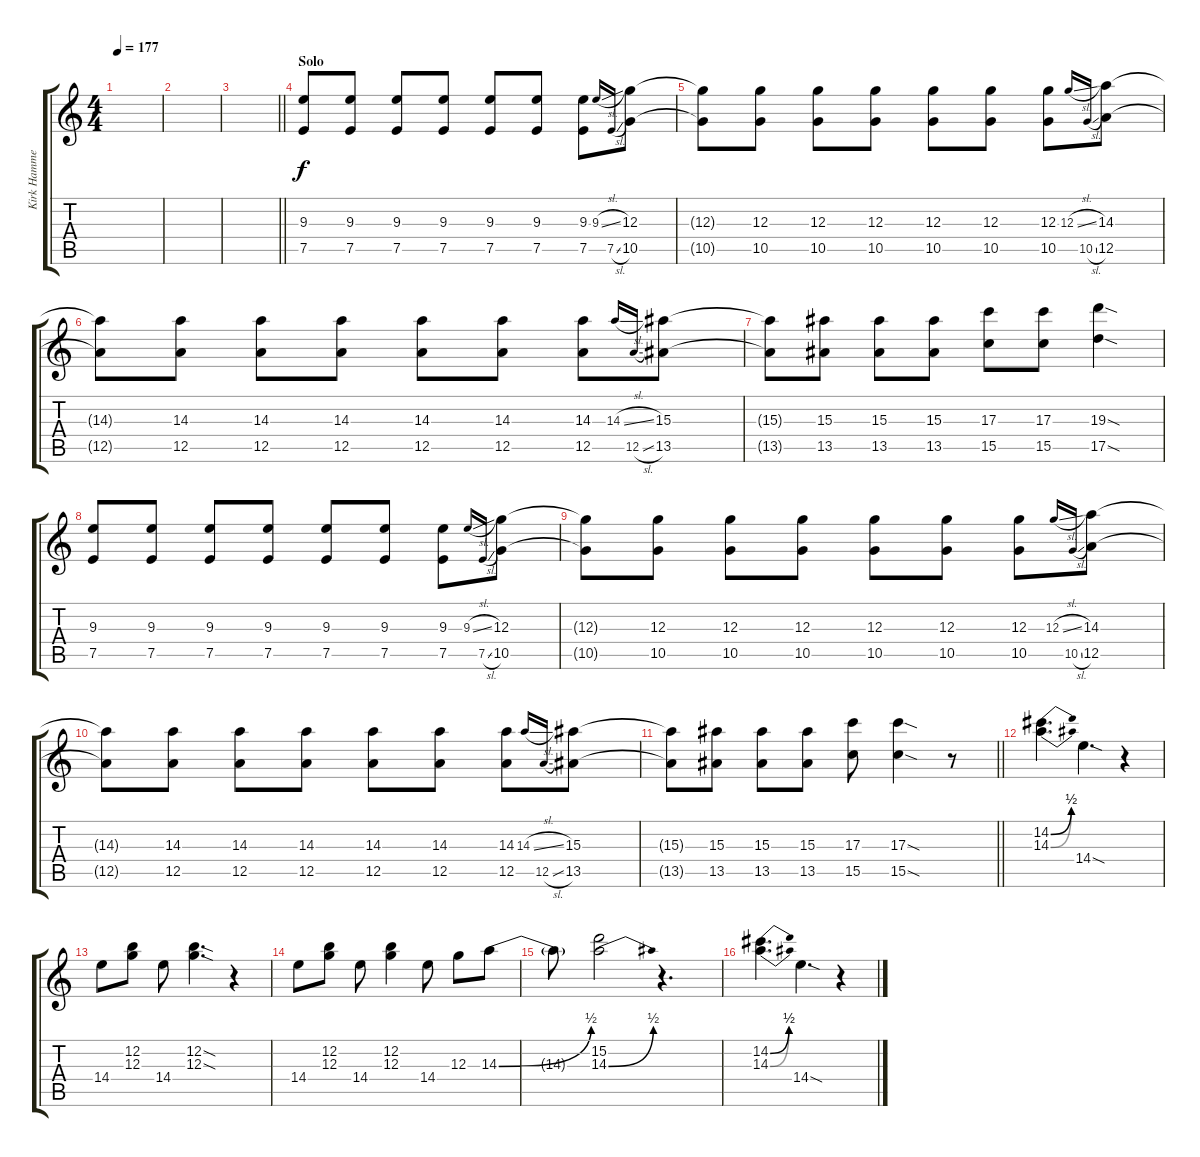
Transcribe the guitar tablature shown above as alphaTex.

\track ("Kirk Hammett Lead" "Kirk Hamme") {instrument overdrivenguitar}
\staff {score tabs}
\tuning (E4 B3 G3 D3 A2 E2) {hide}
\ts (4 4)
\tempo 177
\clef g2
\ks c
|
|
\barLineRight lightlight
|
\section ("" "Solo")
(9.3 7.5).8{volume 13} (9.3 7.5).8 (9.3 7.5).8 (9.3 7.5).8 (9.3 7.5).8 (9.3 7.5).8 (9.3 7.5).8 9.3{sl}.16{gr onbeat} 7.5{sl}.16{gr onbeat} (12.3 10.5).8 |
(12.3{t} 10.5{t}).8 (12.3 10.5).8 (12.3 10.5).8 (12.3 10.5).8 (12.3 10.5).8 (12.3 10.5).8 (12.3 10.5).8 12.3{sl}.16{gr onbeat} 10.5{sl}.16{gr onbeat} (14.3 12.5).8 |
(14.3{t} 12.5{t}).8 (14.3 12.5).8 (14.3 12.5).8 (14.3 12.5).8 (14.3 12.5).8 (14.3 12.5).8 (14.3 12.5).8 14.3{sl}.16{gr onbeat} 12.5{sl}.16{gr onbeat} (15.3 13.5).8 |
(15.3{t} 13.5{t}).8 (15.3 13.5).8 (15.3 13.5).8 (15.3 13.5).8 (17.3 15.5).8 (17.3 15.5).8 (19.3{sod} 17.5{sod}).4 |
(9.3 7.5).8 (9.3 7.5).8 (9.3 7.5).8 (9.3 7.5).8 (9.3 7.5).8 (9.3 7.5).8 (9.3 7.5).8 9.3{sl}.16{gr onbeat} 7.5{sl}.16{gr onbeat} (12.3 10.5).8 |
(12.3{t} 10.5{t}).8 (12.3 10.5).8 (12.3 10.5).8 (12.3 10.5).8 (12.3 10.5).8 (12.3 10.5).8 (12.3 10.5).8 12.3{sl}.16{gr onbeat} 10.5{sl}.16{gr onbeat} (14.3 12.5).8 |
(14.3{t} 12.5{t}).8 (14.3 12.5).8 (14.3 12.5).8 (14.3 12.5).8 (14.3 12.5).8 (14.3 12.5).8 (14.3 12.5).8 14.3{sl}.16{gr onbeat} 12.5{sl}.16{gr onbeat} (15.3 13.5).8 |
\barLineRight lightlight
(15.3{t} 13.5{t}).8 (15.3 13.5).8 (15.3 13.5).8 (15.3 13.5).8 (17.3 15.5).8 (17.3{sod} 15.5{sod}).4 r.8 |
(14.2{be (bend 0 0 60 2)} 14.3{be (bend 0 0 60 2)}).4{d} 14.4{sod}.4{d} r.4 |
14.4.8 (12.2 12.3).8 14.4.8 (12.2{sod} 12.3{sod}).4{d} r.4 |
14.4.8 (12.2 12.3).8 14.4.8 (12.2 12.3).4 14.4.8 12.3.8 14.3{be (bend 0 0 60 2)}.8 |
14.3{t}.8 (15.2 14.3{be (bend 0 0 60 2)}).2 r.4{d} |
(14.2{be (bend 0 0 60 2)} 14.3{be (bend 0 0 60 2)}).4{d} 14.4{sod}.4{d} r.4
